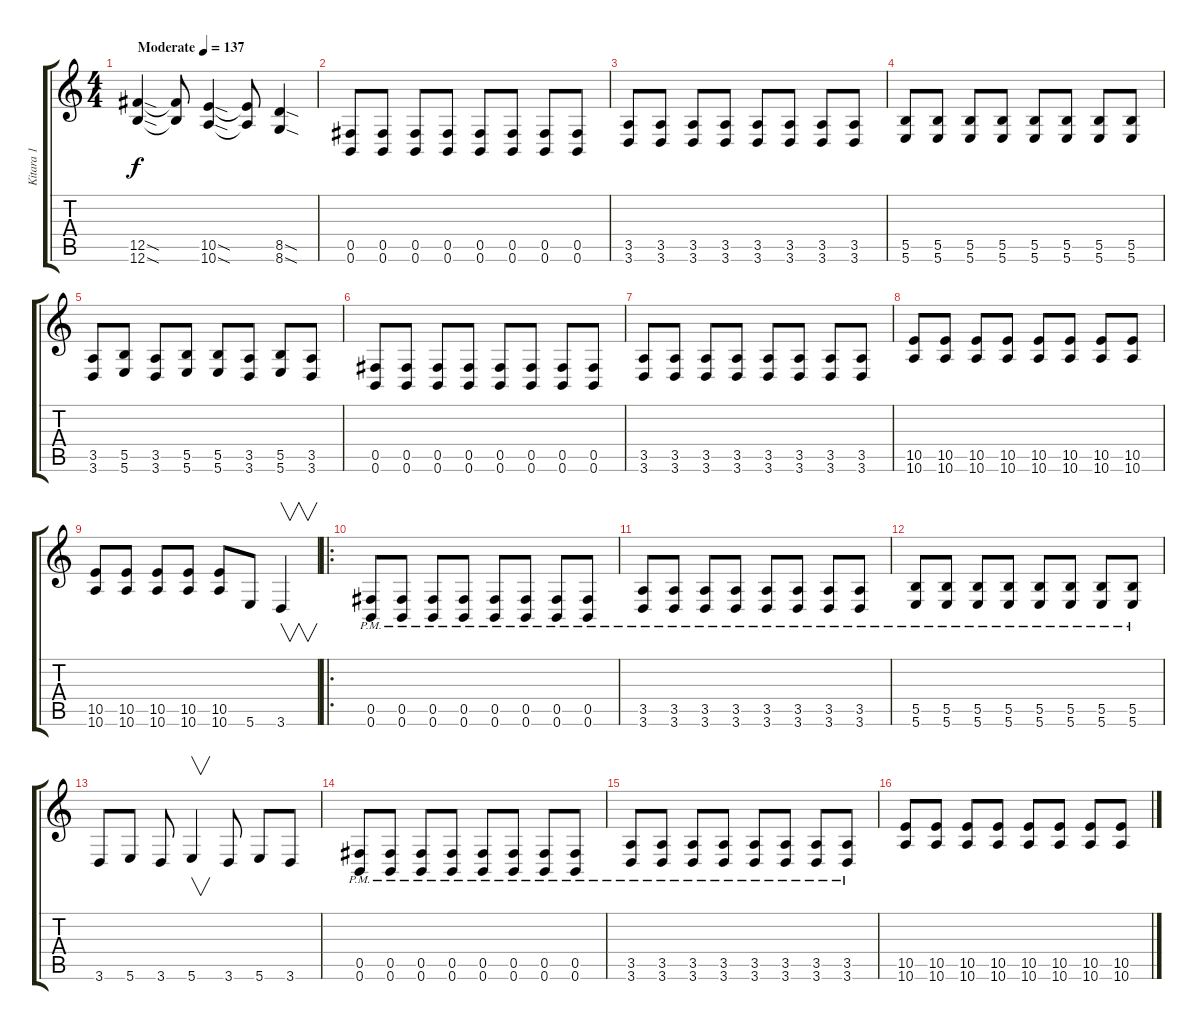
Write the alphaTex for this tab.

\track ("Kitara 1" "Kitara 1") {instrument overdrivenguitar}
\staff {score tabs}
\tuning (Db4 Ab3 E3 B2 Gb2 B1) {hide}
\ts (4 4)
\tempo (137 "Moderate")
\clef g2
\ks c
(12.5{sod} 12.6{sod}).4{dy f instrument overdrivenguitar} (12.5{t} 12.6{t}).8 (10.5{sod} 10.6{sod}).4 (10.5{t} 10.6{t}).8 (8.5{sod} 8.6{sod}).4 |
(0.5 0.6).8 (0.5 0.6).8 (0.5 0.6).8 (0.5 0.6).8 (0.5 0.6).8 (0.5 0.6).8 (0.5 0.6).8 (0.5 0.6).8 |
(3.5 3.6).8 (3.5 3.6).8 (3.5 3.6).8 (3.5 3.6).8 (3.5 3.6).8 (3.5 3.6).8 (3.5 3.6).8 (3.5 3.6).8 |
(5.5 5.6).8 (5.5 5.6).8 (5.5 5.6).8 (5.5 5.6).8 (5.5 5.6).8 (5.5 5.6).8 (5.5 5.6).8 (5.5 5.6).8 |
(3.5 3.6).8 (5.5 5.6).8 (3.5 3.6).8 (5.5 5.6).8 (5.5 5.6).8 (3.5 3.6).8 (5.5 5.6).8 (3.5 3.6).8 |
(0.5 0.6).8 (0.5 0.6).8 (0.5 0.6).8 (0.5 0.6).8 (0.5 0.6).8 (0.5 0.6).8 (0.5 0.6).8 (0.5 0.6).8 |
(3.5 3.6).8 (3.5 3.6).8 (3.5 3.6).8 (3.5 3.6).8 (3.5 3.6).8 (3.5 3.6).8 (3.5 3.6).8 (3.5 3.6).8 |
(10.5 10.6).8 (10.5 10.6).8 (10.5 10.6).8 (10.5 10.6).8 (10.5 10.6).8 (10.5 10.6).8 (10.5 10.6).8 (10.5 10.6).8 |
(10.5 10.6).8 (10.5 10.6).8 (10.5 10.6).8 (10.5 10.6).8 (10.5 10.6).8 5.6.8 3.6.4{v} |
\ro
(0.5{pm} 0.6{pm}).8 (0.5{pm} 0.6{pm}).8 (0.5{pm} 0.6{pm}).8 (0.5{pm} 0.6{pm}).8 (0.5{pm} 0.6{pm}).8 (0.5{pm} 0.6{pm}).8 (0.5{pm} 0.6{pm}).8 (0.5{pm} 0.6{pm}).8 |
(3.5{pm} 3.6{pm}).8 (3.5{pm} 3.6{pm}).8 (3.5{pm} 3.6{pm}).8 (3.5{pm} 3.6{pm}).8 (3.5{pm} 3.6{pm}).8 (3.5{pm} 3.6{pm}).8 (3.5{pm} 3.6{pm}).8 (3.5{pm} 3.6{pm}).8 |
(5.5{pm} 5.6{pm}).8 (5.5{pm} 5.6{pm}).8 (5.5{pm} 5.6{pm}).8 (5.5{pm} 5.6{pm}).8 (5.5{pm} 5.6{pm}).8 (5.5{pm} 5.6{pm}).8 (5.5{pm} 5.6{pm}).8 (5.5{pm} 5.6{pm}).8 |
3.6.8 5.6.8 3.6.8 5.6.4{v} 3.6.8 5.6.8 3.6.8 |
(0.5{pm} 0.6{pm}).8 (0.5{pm} 0.6{pm}).8 (0.5{pm} 0.6{pm}).8 (0.5{pm} 0.6{pm}).8 (0.5{pm} 0.6{pm}).8 (0.5{pm} 0.6{pm}).8 (0.5{pm} 0.6{pm}).8 (0.5{pm} 0.6{pm}).8 |
(3.5{pm} 3.6{pm}).8 (3.5{pm} 3.6{pm}).8 (3.5{pm} 3.6{pm}).8 (3.5{pm} 3.6{pm}).8 (3.5{pm} 3.6{pm}).8 (3.5{pm} 3.6{pm}).8 (3.5{pm} 3.6{pm}).8 (3.5{pm} 3.6{pm}).8 |
(10.5 10.6).8 (10.5 10.6).8 (10.5 10.6).8 (10.5 10.6).8 (10.5 10.6).8 (10.5 10.6).8 (10.5 10.6).8 (10.5 10.6).8
